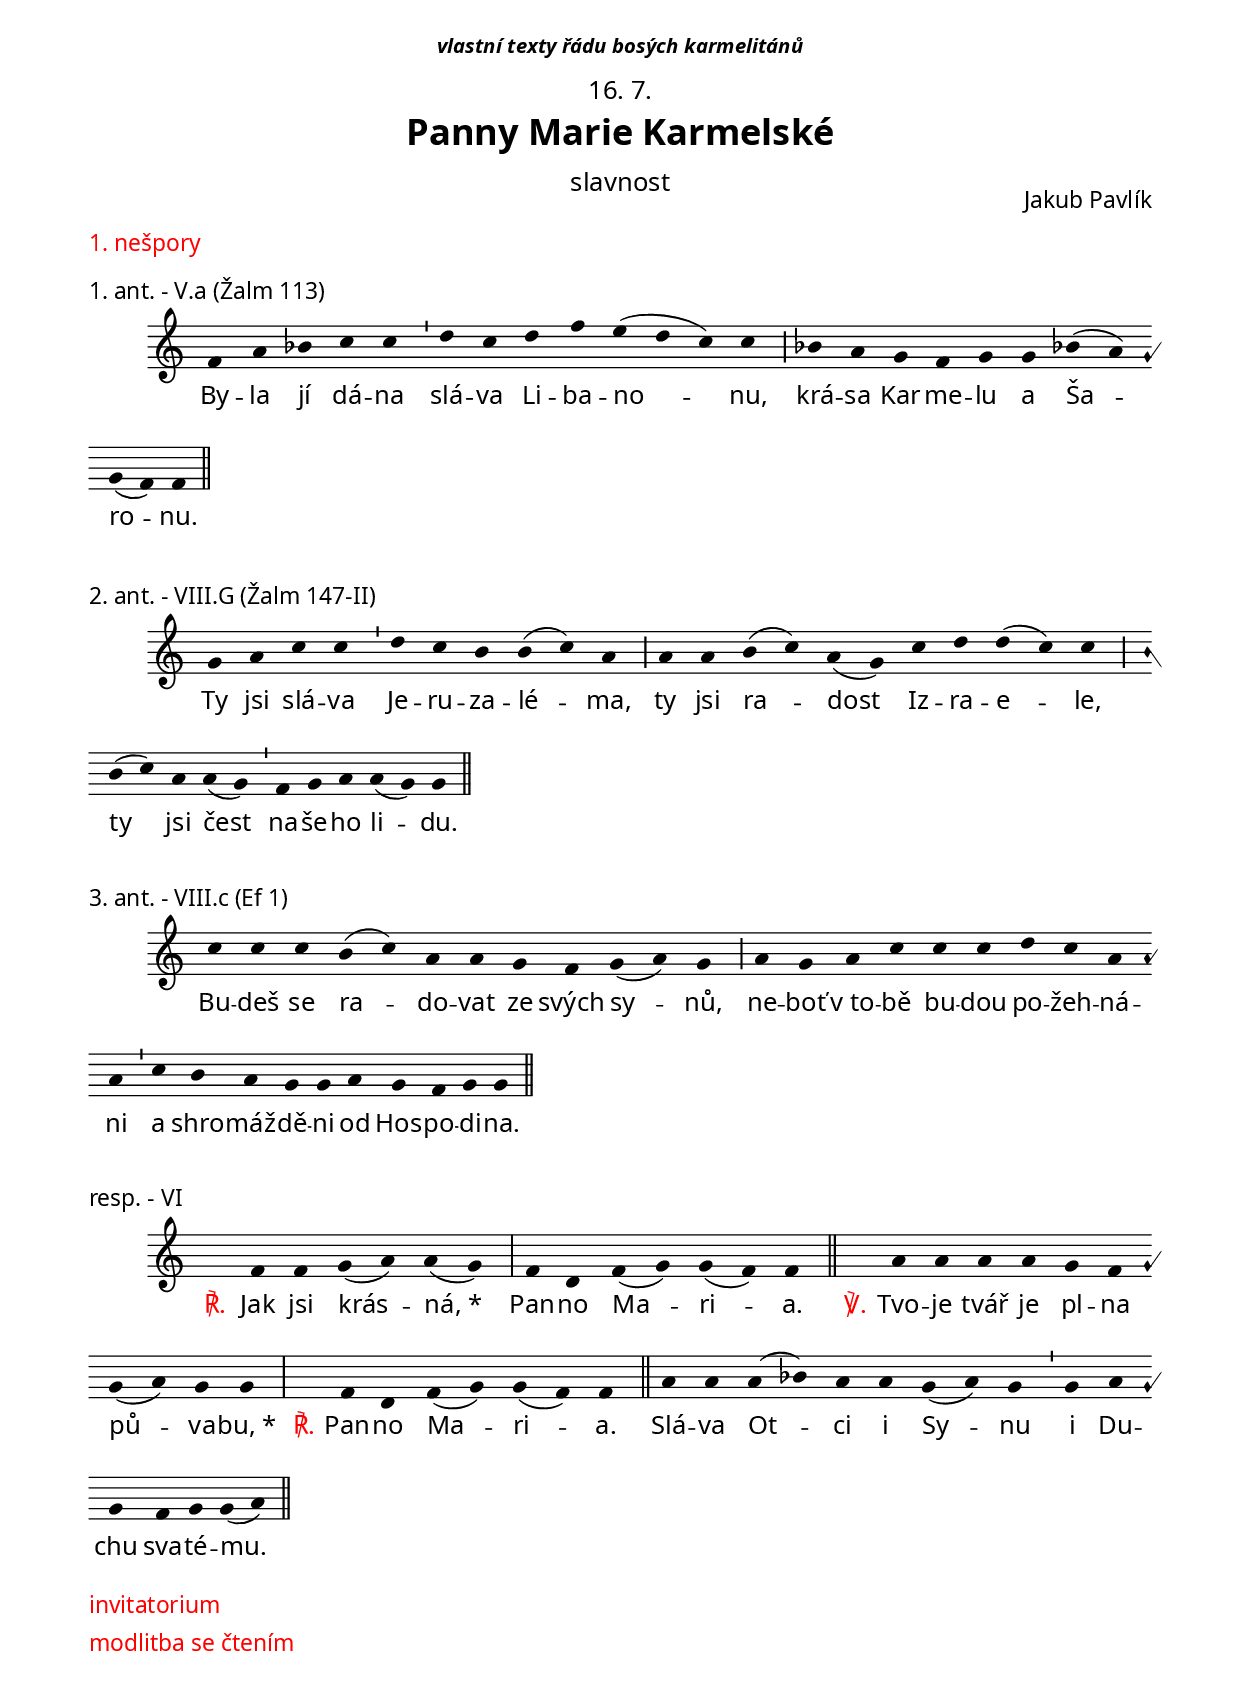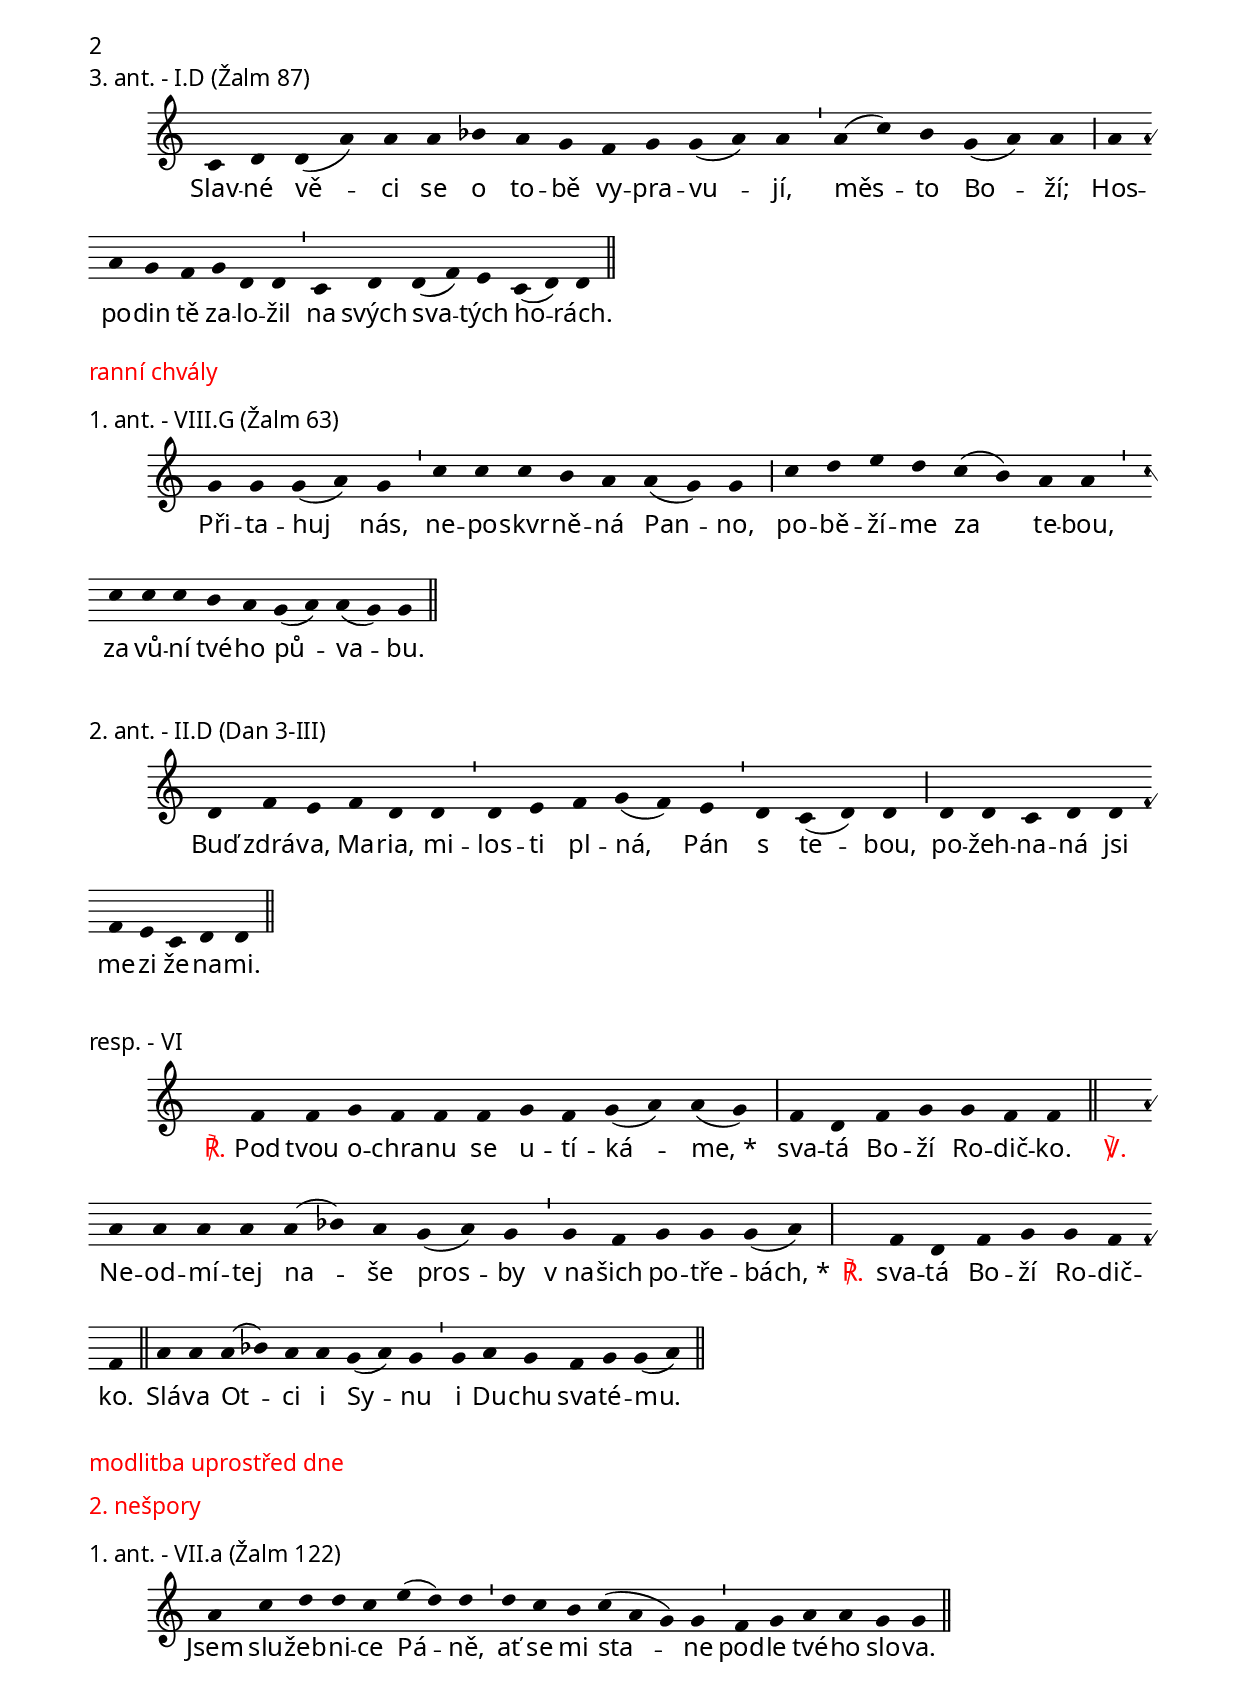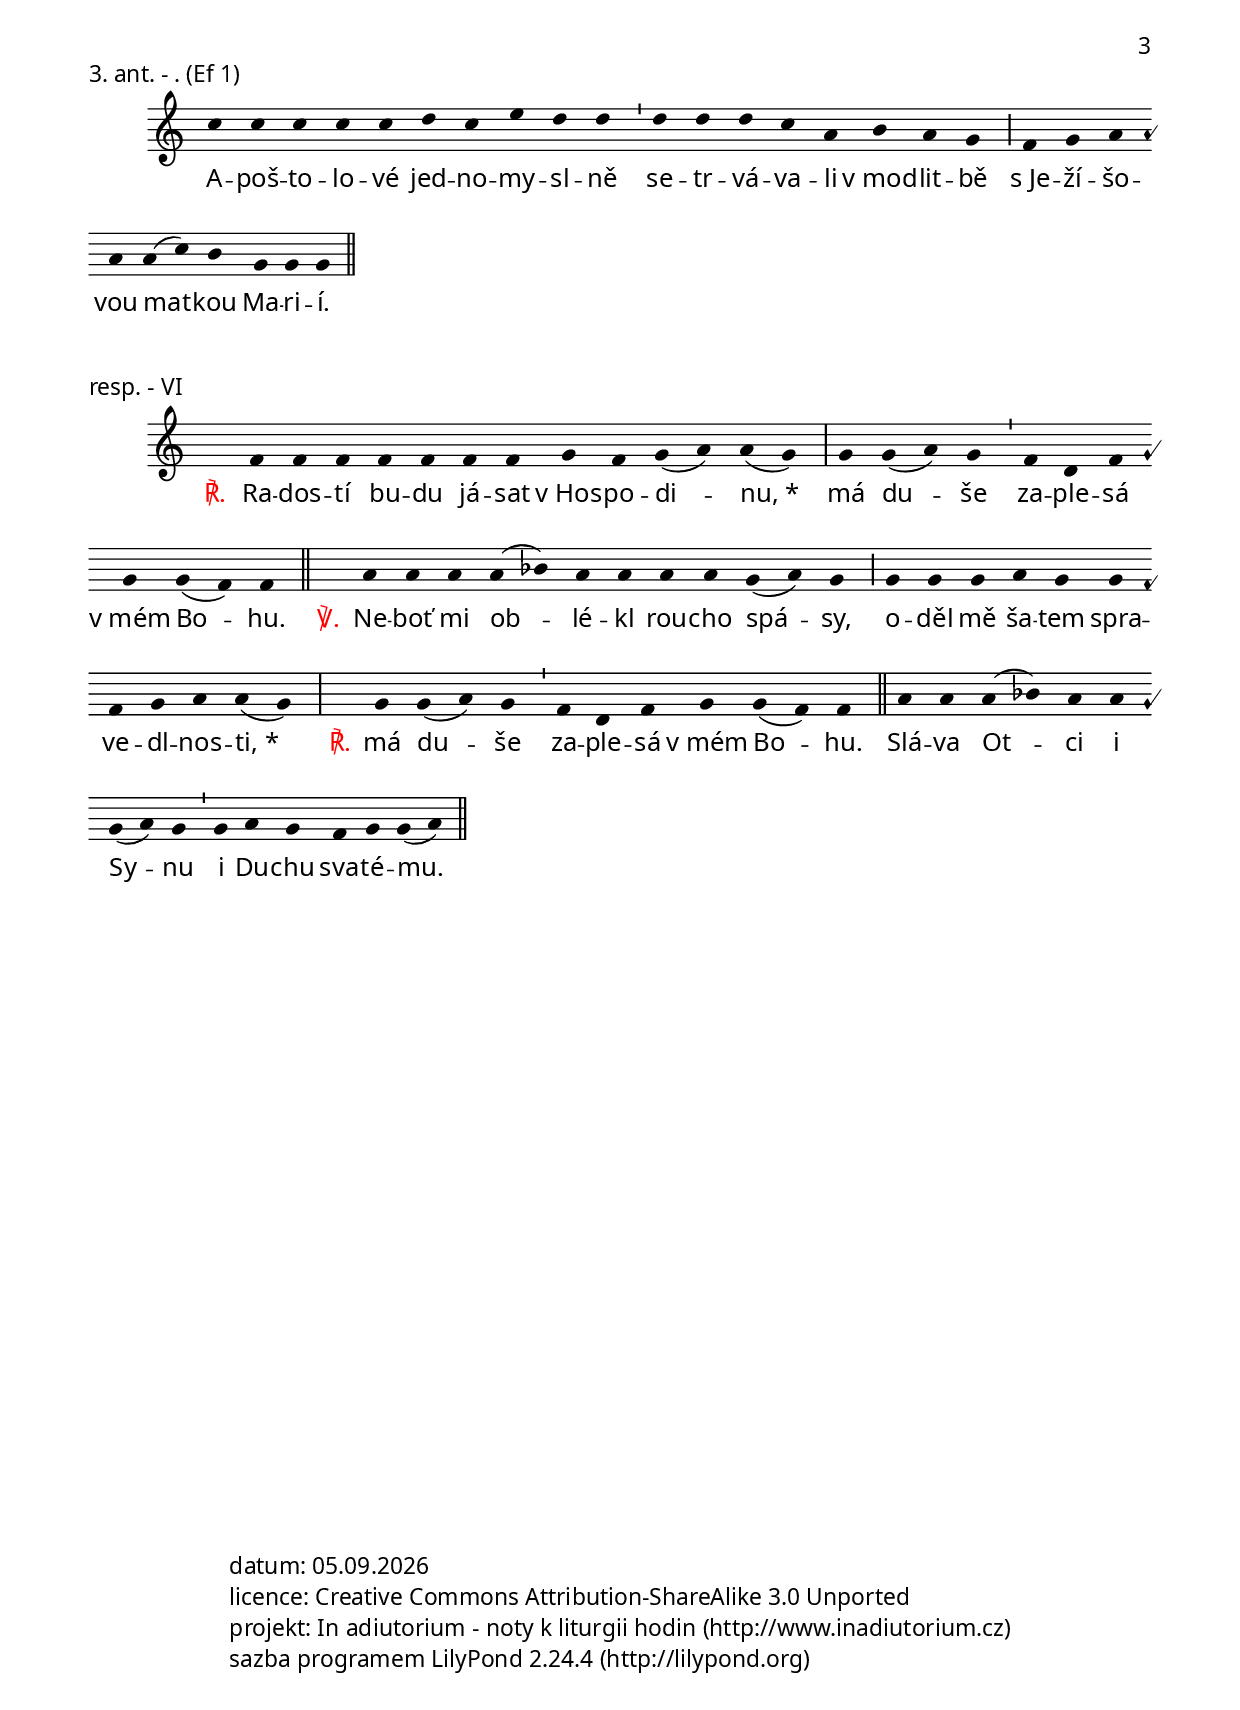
\version "2.19.80"

\include "../../spolecne.ly"
\include "../../spolecne/reholni.ly"
\include "../../dilyresponsorii.ly"

\header {
  title = \markup\titleSvatek
            "Panny Marie Karmelské"
            slavnost
            "16. 7."
           "vlastní texty řádu bosých karmelitánů"
  composer = "Jakub Pavlík"
}

\markup {\nadpisHodinka {"1. nešpory"}}

\score {
  \relative c' {
    \choralniRezim
    f4 a bes c c \barMin
    d c d f e( d c) c \barMaior
    bes a g f g g bes( a) g( f) f \barFinalis
  }
  \addlyrics {
    By -- la jí dá -- na
    slá -- va Li -- ba -- no -- nu,
    krá -- sa Kar -- me -- lu a Ša -- ro -- nu.
  }
  \header {
    quid = "1. ant."
    modus = "V"
    differentia = "a"
    psalmus = "Žalm 113"
    id = "1ne-a1"
    piece = \markup\sestavTitulek
  }
}

\score {
  \relative c'' {
    \choralniRezim
    g4 a c c \barMin d4 c b b( c) a \barMaior
    a a b( c) a( g) c d d( c) c \barMaior
    b( c) a a( g) \barMin f4 g a a( g) g \barFinalis
  }
  \addlyrics {
    Ty jsi slá -- va Je -- ru -- za -- lé -- ma,
    ty jsi ra -- dost Iz -- ra -- e -- le,
    ty jsi čest na -- še -- ho li -- du.
  }
  \header {
    quid = "2. ant."
    modus = "VIII"
    differentia = "G"
    psalmus = "Žalm 147-II"
    fial = "commune/commune_maria.ly#rch-a2?-aleluja"
    id = "1ne-a2"
    piece = \markup\sestavTitulek
  }
}

\score {
  \relative c'' {
    \choralniRezim
    c4 c c b( c) a a g f g( a) g \barMaior
    a g a c c c d c a a \barMin
    c b a g g a g f g g \barFinalis
  }
  \addlyrics {
    Bu -- deš se ra -- do -- vat ze svých sy -- nů,
    ne -- boť v_to -- bě bu -- dou po -- žeh -- ná -- ni
    a shro -- máž -- dě -- ni od Hos -- po -- di -- na.
  }
  \header {
    quid = "3. ant."
    modus = "VIII"
    differentia = "c"
    psalmus = "Ef 1"
    id = "1ne-a3"
    piece = \markup\sestavTitulek
  }
}

\score {
  \relative c' {
    \choralniRezim

    % R
    \neviditelna f
    f4 f g( a) a( g) \barMax
    f d f( g) g( f) f \barFinalis
    % V
    \neviditelna a
    a4 a a a g f g( a) g g \barMax
    % R
    \neviditelna f
    f d f( g) g( f) f \barFinalis
    % Slava
    \respVIdoxologie \barFinalis
  }
  \addlyrics {
    \Response Jak jsi krás -- ná,_* Pan -- no Ma -- ri -- a.
    \Verse Tvo -- je tvář je pl -- na pů -- va -- bu,_*
    \Response Pan -- no Ma -- ri -- a.
    \textRespDoxologie
  }
  \header {
    quid = "resp."
    modus = "VI"
    id = "1ne-r"
    piece = \markup {\sestavTitulekResp}
  }
}

\score {
  \relative c' {
    \choralniRezim

  }
  \addlyrics {
    Vznešená Matko Boží, slávo hory Karmel, odívej lid tobě zasvěcený svými ctnostmi a svou láskou ho vždy chraň před veškerým nebezpečím.
  }
  \header {
    quid = "ant. k Magnificat"
    modus = ""
    differentia = ""
    psalmus = ""
    annus = ""
    id = "1ne-amag"
    piece = \markup {\sestavTitulekBezZalmu}
  }
}

\markup {\nadpisHodinka {"invitatorium"}}

\score {
  \relative c' {
    \choralniRezim

  }
  \addlyrics {
    Připomínejme si dobrodiní Panny Marie, Matky Karmelu, a radujme se v Pánu.
  }
  \header {
    quid = "ant."
    modus = ""
    differentia = ""
    psalmus = ""
    id = "invit"
    piece = \markup\sestavTitulekBezZalmu
  }
}

\markup {\nadpisHodinka {"modlitba se čtením"}}

\score {
  \relative c' {
    \choralniRezim

  }
  \addlyrics {
    Kdo smí vystoupit na Hospodinovu horu, kdo smí stát na jeho svatém místě? Ten, kdo má nevinné ruce a čisté srdce.
  }
  \header {
    quid = "1. ant."
    modus = ""
    differentia = ""
    psalmus = "Žalm 24"
    id = "mc-a1"
    piece = \markup\sestavTitulek
  }
}

\score {
  \relative c' {
    \choralniRezim

  }
  \addlyrics {
    Přivedu je na svou svatou horu a naplním je radostí ve svém domě modlitby.
  }
  \header {
    quid = "2. ant."
    modus = ""
    differentia = ""
    psalmus = "Žalm 46"
    id = "mc-a2"
    piece = \markup\sestavTitulek
  }
}

\score {
  \relative c' {
    \choralniRezim
    c4 d d( a') a a bes a g f g g( a) a \barMin
    a( c) b g( a) a \barMaior
    a a g f g d d \barMin
    c d d( f) e c( d) d \barFinalis
  }
  \addlyrics {
    Slav -- né vě -- ci se o to -- bě vy -- pra -- vu -- jí,
    měs -- to Bo -- ží;
    Hos -- po -- din tě za -- lo -- žil
    na svých sva -- tých ho -- rách.
  }
  \header {
    quid = "3. ant."
    modus = "I"
    differentia = "D"
    psalmus = "Žalm 87"
    fial = "antifony/tyden3_5ctvrtek.ly#rch-ant1?zacatek"
    id = "mc-a3"
    piece = \markup\sestavTitulek
  }
}

% antifonu pro vigilii breviar.cz (zatím?) nemá

\markup {\nadpisHodinka {"ranní chvály"}}

\score {
  \relative c'' {
    \choralniRezim
    g4 g g( a) g \barMin
    c c c b a a( g) g \barMaior
    c d e d c( b) a a \barMin
    c c c b a g( a) a( g) g \barFinalis
  }
  \addlyrics {
    Při -- ta -- huj nás,
    ne -- po -- skvr -- ně -- ná Pan -- no,
    po -- bě -- ží -- me za te -- bou,
    za vů -- ní tvé -- ho pů -- va -- bu.
  }
  \header {
    quid = "1. ant."
    modus = "VIII"
    differentia = "G"
    psalmus = "Žalm 63"
    fial = "sanktoral/1208pmpocatebezposkvrny.ly#rch-a3?jiny text"
    id = "rch-a1"
    piece = \markup\sestavTitulek
  }
}

\score {
  \relative c' {
    \choralniRezim
    d4 f e f d d \barMin
    d e f g( f) e \barMin
    d c( d) d \barMaior
    d d c d d f e c d d \barFinalis
  }
  \addlyrics {
    Buď zdrá -- va, Ma -- ria,
    mi -- los -- ti pl -- ná,
    Pán s te -- bou,
    po -- žeh -- na -- ná jsi me -- zi že -- na -- mi.
  }
  \header {
    quid = "2. ant."
    modus = "II"
    differentia = "D"
    psalmus = "Dan 3-III"
    fial = "advent_antifony.ly#spol-sexta?konec"
    id = "rch-a2"
    piece = \markup\sestavTitulek
  }
}

\score {
  \relative c' {
    \choralniRezim

  }
  \addlyrics {
    Blahoslavená jsi, Panno Maria, neboť jsi zrodila toho, který tě stvořil, a navěky zůstáváš pannou.
  }
  \header {
    quid = "3. ant."
    modus = ""
    differentia = ""
    psalmus = ""
    id = "rch-a3"
    piece = \markup\sestavTitulek
  }
}

\score {
  \relative c' {
    \choralniRezim

    % R
    \neviditelna f
    f4 f g f f f g f g( a) a( g) \barMax
    f d f g g f f \barFinalis
    % V
    \neviditelna a
    a4 a a a a( bes) a g( a) g \barMin
    g f g g g( a) \barMax
    % R
    \neviditelna f
    f d f g g f f \barFinalis
    % Slava
    \respVIdoxologie \barFinalis
  }
  \addlyrics {
    \Response Pod tvou o -- chra -- nu se u -- tí -- ká -- me,_*
    sva -- tá Bo -- ží Ro -- dič -- ko.
    \Verse Ne -- od -- mí -- tej na -- še pros -- by
    v_na -- šich po -- tře -- bách,_*
    \Response sva -- tá Bo -- ží Ro -- dič -- ko.
    \textRespDoxologie
  }
  \header {
    quid = "resp."
    modus = "VI"
    id = "rch-r"
    piece = \markup {\sestavTitulekResp}
  }
}

\score {
  \relative c' {
    \choralniRezim

  }
  \addlyrics {
    Ježíš řekl své matce: „Ženo, to je tvůj syn.“
    Potom řekl učedníkovi: „To je tvá matka.“
    A od té chvíle si ji ten učedník vzal k sobě.
  }
  \header {
    quid = "ant. k Benedictus"
    modus = ""
    differentia = ""
    psalmus = ""
    annus = ""
    id = "rch-aben"
    piece = \markup {\sestavTitulekBezZalmu}
  }
}

\markup {\nadpisHodinka {"modlitba uprostřed dne"}}

\score {
  \relative c' {
    \choralniRezim

  }
  \addlyrics {
    Tys Matka nadmíru obdivuhodná, Maria, tvé děti si tě budou připomínat navěky.
  }
  \header {
    quid = "ant. dopoledne"
    modus = ""
    differentia = ""
    psalmus = ""
    id = "tercie"
    piece = \markup\sestavTitulekBezZalmu
  }
}

\score {
  \relative c' {
    \choralniRezim

  }
  \addlyrics {
    Ať se vaše duše raduje z jeho milosrdenství, nepřestávejte ho chválit.
  }
  \header {
    quid = "ant. v poledne"
    modus = ""
    differentia = ""
    psalmus = ""
    id = "sexta"
    piece = \markup\sestavTitulekBezZalmu
  }
}

\score {
  \relative c' {
    \choralniRezim

  }
  \addlyrics {
    Z plodů svých rukou vysadila vinici, její děti povstávají a vzdávají jí chválu.
  }
  \header {
    quid = ". ant."
    modus = ""
    differentia = ""
    psalmus = ""
    id = "nona"
    piece = \markup\sestavTitulekBezZalmu
  }
}

\markup {\nadpisHodinka {"2. nešpory"}}

\score {
  \relative c'' {
    \choralniRezim
    a4 c d d c e( d) d \barMin
    d c b c( a g) g \barMin
    f g a a g g \barFinalis
  }
  \addlyrics {
    Jsem slu -- žeb -- ni -- ce Pá -- ně,
    ať se mi sta -- ne pod -- le tvé -- ho slo -- va.
  }
  \header {
    quid = "1. ant."
    modus = "VII"
    differentia = "a"
    psalmus = "Žalm 122"
    fial = "commune/commune_maria.ly#2ne-a2?-aleluja"
    id = "2ne-a1"
    piece = \markup\sestavTitulek
  }
}

\score {
  \relative c' {
    \choralniRezim
    % jiny preklad sanktoral/0716pmkarmelske.ly#amag
  }
  \addlyrics {
    Maria naslouchala Božímu slovu, uchovávala je v srdci a rozvažovala o něm.
  }
  \header {
    quid = "2. ant."
    modus = ""
    differentia = ""
    psalmus = "Žalm 127"
    id = "2ne-a2"
    piece = \markup\sestavTitulek
  }
}

\score {
  \relative c'' {
    \choralniRezim
    c4 c c c c d c e d d \barMin
    d d d c a b a g \barMaior
    f g a a a( c) b g g g \barFinalis
  }
  \addlyrics {
    A -- poš -- to -- lo -- vé jed -- no -- my -- sl -- ně
    se -- tr -- vá -- va -- li v_mod -- lit -- bě
    s_Je -- ží -- šo -- vou mat -- kou Ma -- ri -- í.
  }
  \header {
    quid = "3. ant."
    modus = ""
    differentia = ""
    psalmus = "Ef 1"
    fial = "antifony/velikonoce_tyden7.ly#pa-amag?konec&-aleluja"
    id = "2ne-a3"
    piece = \markup\sestavTitulek
  }
}

\score {
  \relative c' {
    \choralniRezim

    % R
    \neviditelna f
    f4 f f f f f f g f g( a) a( g) \barMax
    g g( a) g \barMin f d f g g( f) f \barFinalis
    % V
    \neviditelna a
    a4 a a a( bes) a a a a g( a) g \barMaior
    g g g a g g f g a a( g) \barMax
    % R
    \neviditelna f
    g g( a) g \barMin f d f g g( f) f \barFinalis
    % Slava
    \respVIdoxologie \barFinalis
  }
  \addlyrics {
    \Response Ra -- dos -- tí bu -- du já -- sat v_Hos -- po -- di -- nu,_*
    má du -- še za -- ple -- sá v_mém Bo -- hu.
    \Verse Ne -- boť mi ob -- lé -- kl rou -- cho spá -- sy,
    o -- děl mě ša -- tem spra -- ve -- dl -- nos -- ti,_*
    \Response má du -- še za -- ple -- sá v_mém Bo -- hu.
    \textRespDoxologie
  }
  \header {
    quid = "resp."
    modus = "VI"
    id = "2ne-r"
    piece = \markup {\sestavTitulekResp}
  }
}

\score {
  \relative c' {
    \choralniRezim

  }
  \addlyrics {
    Dnes slavíme Pannu Marii, Matku a ozdobu Karmelu.
    Dnes si její milované děti připomínají její dobrodiní.
    Dnes hvězda mořská svítí svému lidu na cestu jako znamení jisté naděje a útěchy.
    Aleluja.
  }
  \header {
    quid = "ant. k Magnificat"
    modus = ""
    differentia = ""
    psalmus = ""
    annus = ""
    id = "2ne-amag"
    piece = \markup {\sestavTitulekBezZalmu}
  }
}
